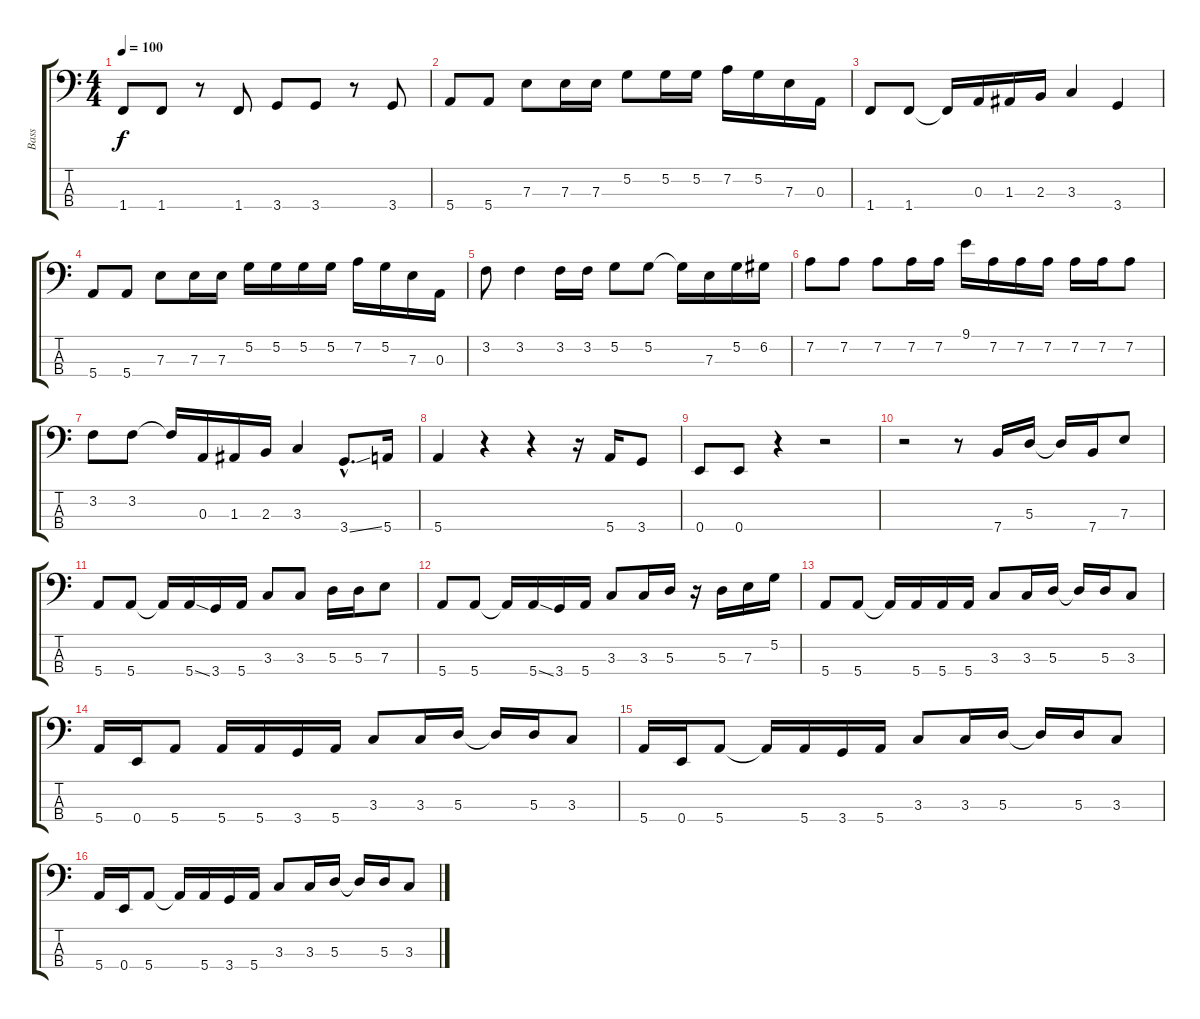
\track ("Bass" "Bass") {instrument electricbassfinger}
\staff {score tabs}
\tuning (G2 D2 A1 E1) {hide}
\ts (4 4)
\tempo 100
\clef f4
\ks c
1.4.8{dy f} 1.4.8 r.8 1.4.8 3.4.8 3.4.8 r.8 3.4.8 |
5.4.8 5.4.8 7.3.8 7.3.16 7.3.16 5.2.8 5.2.16 5.2.16 7.2.16 5.2.16 7.3.16 0.3.16 |
1.4.8 1.4.8 1.4{t}.16 0.3.16 1.3.16 2.3.16 3.3.4 3.4.4 |
5.4.8 5.4.8 7.3.8 7.3.16 7.3.16 5.2.16 5.2.16 5.2.16 5.2.16 7.2.16 5.2.16 7.3.16 0.3.16 |
3.2.8 3.2.4 3.2.16 3.2.16 5.2.8 5.2.8 5.2{t}.16 7.3.16 5.2.16 6.2.16 |
7.2.8 7.2.8 7.2.8 7.2.16 7.2.16 9.1.16 7.2.16 7.2.16 7.2.16 7.2.16 7.2.16 7.2.8 |
3.2.8 3.2.8 3.2{t}.16 0.3.16 1.3.16 2.3.16 3.3.4 3.4{ss hac}.8{d} 5.4.16 |
5.4.4 r.4 r.4 r.16 5.4.16 3.4.8 |
0.4.8 0.4.8 r.4 r.2 |
r.2 r.8 7.4.16 5.3.16 5.3{t}.16 7.4.16 7.3.8 |
5.4.8 5.4.8 5.4{t}.16 5.4{ss}.16 3.4.16 5.4.16 3.3.8 3.3.8 5.3.16 5.3.16 7.3.8 |
5.4.8 5.4.8 5.4{t}.16 5.4{ss}.16 3.4.16 5.4.16 3.3.8 3.3.16 5.3.16 r.16 5.3.16 7.3.16 5.2.16 |
5.4.8 5.4.8 5.4{t}.16 5.4.16 5.4.16 5.4.16 3.3.8 3.3.16 5.3.16 5.3{t}.16 5.3.16 3.3.8 |
5.4.16 0.4.16 5.4.8 5.4.16 5.4.16 3.4.16 5.4.16 3.3.8 3.3.16 5.3.16 5.3{t}.16 5.3.16 3.3.8 |
5.4.16 0.4.16 5.4.8 5.4{t}.16 5.4.16 3.4.16 5.4.16 3.3.8 3.3.16 5.3.16 5.3{t}.16 5.3.16 3.3.8 |
5.4.16 0.4.16 5.4.8 5.4{t}.16 5.4.16 3.4.16 5.4.16 3.3.8 3.3.16 5.3.16 5.3{t}.16 5.3.16 3.3.8
